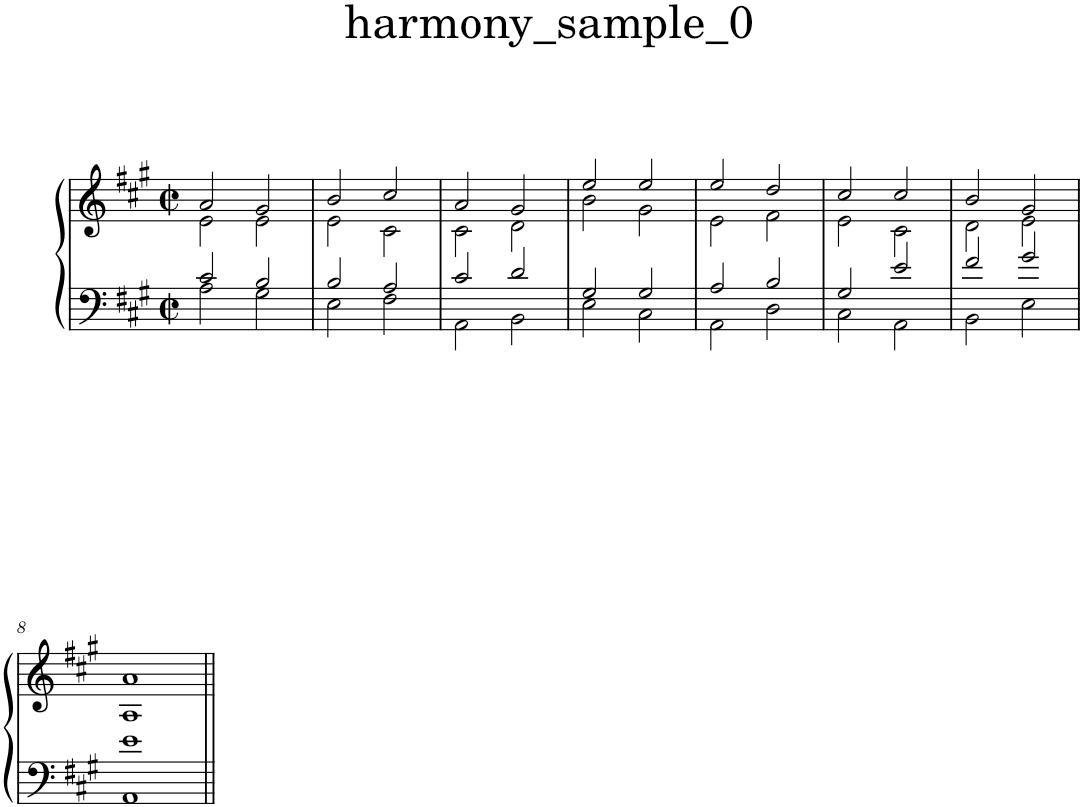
**kern	**kern
*part1	*part1
*staff2	*staff1
*I"鋼琴	*
*clefF4	*clefG2
*k[f#c#g#]	*k[f#c#g#]
*M2/2	*M2/2
*met(c|)	*met(c|)
=1	=1
*^	*^
2c#/	2A\	2a/	2e\
2B/	2G#\	2g#/	2e\
=2	=2	=2	=2
2B/	2E\	2b/	2e\
2A/	2F#\	2cc#/	2c#\
=3	=3	=3	=3
2c#/	2AA\	2a/	2c#\
2d/	2BB\	2g#/	2d\
=4	=4	=4	=4
2G#/	2E\	2ee/	2b\
2G#/	2C#\	2ee/	2g#\
=5	=5	=5	=5
2A/	2AA\	2ee/	2e\
2B/	2D\	2dd/	2f#\
=6	=6	=6	=6
2G#/	2C#\	2cc#/	2e\
2e/	2AA\	2cc#/	2c#\
=7	=7	=7	=7
2f#/	2BB\	2b/	2d\
2g#/	2E\	2g#/	2e\
!!LO:LB:g=z	!!
=8	=8	=8	=8
1e	1AA	1a	1A
*v	*v	*	*
*	*v	*v
=||	=||
*-	*-
